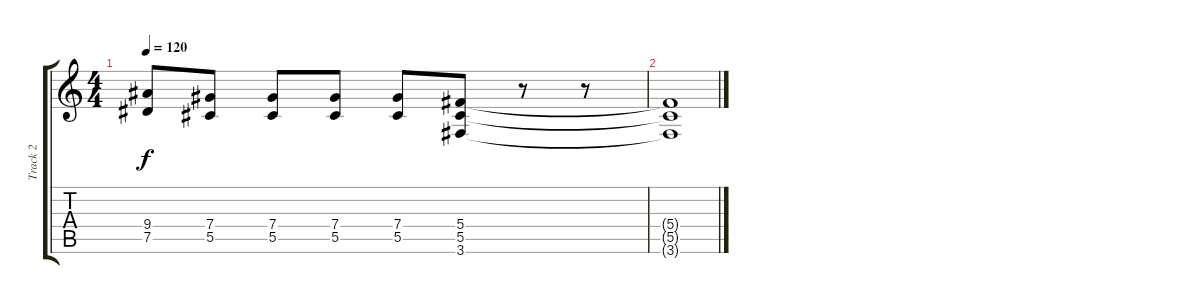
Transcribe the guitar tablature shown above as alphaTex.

\track ("Track 2" "Track 2") {instrument overdrivenguitar}
\staff {score tabs}
\tuning (Eb4 Bb3 Gb3 Db3 Ab2 Eb2) {hide}
\ts (4 4)
\tempo 120
\clef g2
\ks c
(9.4 7.5).8{dy f} (7.4 5.5).8 (7.4 5.5).8 (7.4 5.5).8 (7.4 5.5).8 (5.4 5.5 3.6).8 r.8 r.8 |
(5.4{t} 5.5{t} 3.6{t}).1
